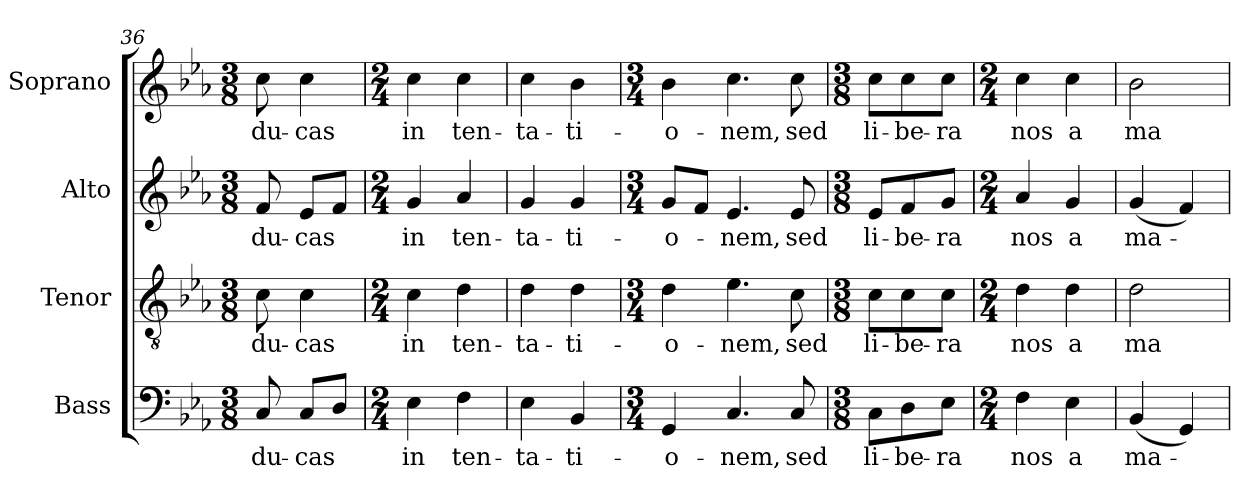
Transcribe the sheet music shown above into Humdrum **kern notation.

**kern	**text	**kern	**text	**kern	**text	**kern	**text
*part4	*part4	*part3	*part3	*part2	*part2	*part1	*part1
*staff4	*staff4	*staff3	*staff3	*staff2	*staff2	*staff1	*staff1
*I"Bass	*	*I"Tenor	*	*I"Alto	*	*I"Soprano	*
*I'B.	*	*I'T.	*	*I'A.	*	*I'S.	*
*clefF4	*	*clefGv2	*	*clefG2	*	*clefG2	*
*	*	*ITrd7c12	*	*	*	*	*
*k[b-e-a-]	*	*k[b-e-a-]	*	*k[b-e-a-]	*	*k[b-e-a-]	*
*c:	*	*c:	*	*c:	*	*c:	*
*M3/8	*	*M3/8	*	*M3/8	*	*M3/8	*
=36	=36	=36	=36	=36	=36	=36	=36
!	!LO:LY:b:color=#000000	!	!	!	!	!	!
!	!	!	!LO:LY:b:color=#000000	!	!	!	!
!	!	!	!	!	!LO:LY:b:color=#000000	!	!
!	!	!	!	!	!	!	!LO:LY:b:color=#000000
8Ci/	-du-	8Ci\	-du-	8fi/	-du-	8cci\	-du-
!	!LO:LY:b:color=#000000	!	!	!	!	!	!
!	!	!	!LO:LY:b:color=#000000	!	!	!	!
!	!	!	!	!	!LO:LY:b:color=#000000	!	!
!	!	!	!	!	!	!	!LO:LY:b:color=#000000
8Ci/L	-cas	4Ci\	-cas	8e-i/L	-cas	4cci\	-cas
8Di/J	.	.	.	8fi/J	.	.	.
!!LO:LB:g=z
=37	=37	=37	=37	=37	=37	=37	=37
*M2/4	*	*M2/4	*	*M2/4	*	*M2/4	*
!	!LO:LY:b:color=#000000	!	!	!	!	!	!
!	!	!	!LO:LY:b:color=#000000	!	!	!	!
!	!	!	!	!	!LO:LY:b:color=#000000	!	!
!	!	!	!	!	!	!	!LO:LY:b:color=#000000
4E-i\	in	4Ci\	in	4gi/	in	4cci\	in
!	!LO:LY:b:color=#000000	!	!	!	!	!	!
!	!	!	!LO:LY:b:color=#000000	!	!	!	!
!	!	!	!	!	!LO:LY:b:color=#000000	!	!
!	!	!	!	!	!	!	!LO:LY:b:color=#000000
4Fi\	ten-	4Di\	ten-	4a-i/	ten-	4cci\	ten-
=38	=38	=38	=38	=38	=38	=38	=38
!	!LO:LY:b:color=#000000	!	!	!	!	!	!
!	!	!	!LO:LY:b:color=#000000	!	!	!	!
!	!	!	!	!	!LO:LY:b:color=#000000	!	!
!	!	!	!	!	!	!	!LO:LY:b:color=#000000
4E-i\	-ta-	4Di\	-ta-	4gi/	-ta-	4cci\	-ta-
!	!LO:LY:b:color=#000000	!	!	!	!	!	!
!	!	!	!LO:LY:b:color=#000000	!	!	!	!
!	!	!	!	!	!LO:LY:b:color=#000000	!	!
!	!	!	!	!	!	!	!LO:LY:b:color=#000000
4BB-i/	-ti-	4Di\	-ti-	4gi/	-ti-	4b-i\	-ti-
=39	=39	=39	=39	=39	=39	=39	=39
*M3/4	*	*M3/4	*	*M3/4	*	*M3/4	*
!	!LO:LY:b:color=#000000	!	!	!	!	!	!
!	!	!	!LO:LY:b:color=#000000	!	!	!	!
!	!	!	!	!	!LO:LY:b:color=#000000	!	!
!	!	!	!	!	!	!	!LO:LY:b:color=#000000
4GGi/	-o-	4Di\	-o-	8gi/L	-o-	4b-Zi\	-o-
.	.	.	.	8fi/J	.	.	.
!	!LO:LY:b:color=#000000	!	!	!	!	!	!
!	!	!	!LO:LY:b:color=#000000	!	!	!	!
!	!	!	!	!	!LO:LY:b:color=#000000	!	!
!	!	!	!	!	!	!	!LO:LY:b:color=#000000
4.Ci/	-nem,	4.E-i\	-nem,	4.e-i/	-nem,	4.cci\	-nem,
!	!LO:LY:b:color=#000000	!	!	!	!	!	!
!	!	!	!LO:LY:b:color=#000000	!	!	!	!
!	!	!	!	!	!LO:LY:b:color=#000000	!	!
!	!	!	!	!	!	!	!LO:LY:b:color=#000000
8Ci/	sed	8Ci\	sed	8e-i/	sed	8cci\	sed
=40	=40	=40	=40	=40	=40	=40	=40
*M3/8	*	*M3/8	*	*M3/8	*	*M3/8	*
!	!LO:LY:b:color=#000000	!	!	!	!	!	!
!	!	!	!LO:LY:b:color=#000000	!	!	!	!
!	!	!	!	!	!LO:LY:b:color=#000000	!	!
!	!	!	!	!	!	!	!LO:LY:b:color=#000000
8Ci\L	li-	8Ci\L	li-	8e-i/L	li-	8cci\L	li-
!	!LO:LY:b:color=#000000	!	!	!	!	!	!
!	!	!	!LO:LY:b:color=#000000	!	!	!	!
!	!	!	!	!	!LO:LY:b:color=#000000	!	!
!	!	!	!	!	!	!	!LO:LY:b:color=#000000
8Di\	-be-	8Ci\	-be-	8fi/	-be-	8cci\	-be-
!	!LO:LY:b:color=#000000	!	!	!	!	!	!
!	!	!	!LO:LY:b:color=#000000	!	!	!	!
!	!	!	!	!	!LO:LY:b:color=#000000	!	!
!	!	!	!	!	!	!	!LO:LY:b:color=#000000
8E-i\J	-ra	8Ci\J	-ra	8gi/J	-ra	8cci\J	-ra
=41	=41	=41	=41	=41	=41	=41	=41
*M2/4	*	*M2/4	*	*M2/4	*	*M2/4	*
!	!LO:LY:b:color=#000000	!	!	!	!	!	!
!	!	!	!LO:LY:b:color=#000000	!	!	!	!
!	!	!	!	!	!LO:LY:b:color=#000000	!	!
!	!	!	!	!	!	!	!LO:LY:b:color=#000000
4Fi\	nos	4Di\	nos	4a-i/	nos	4cci\	nos
!	!LO:LY:b:color=#000000	!	!	!	!	!	!
!	!	!	!LO:LY:b:color=#000000	!	!	!	!
!	!	!	!	!	!LO:LY:b:color=#000000	!	!
!	!	!	!	!	!	!	!LO:LY:b:color=#000000
4E-i\	a	4Di\	a	4gi/	a	4cci\	a
=42	=42	=42	=42	=42	=42	=42	=42
!	!LO:LY:b:color=#000000	!	!	!	!	!	!
!	!	!	!LO:LY:b:color=#000000	!	!	!	!
!	!	!	!	!	!LO:LY:b:color=#000000	!	!
!	!	!	!	!	!	!	!LO:LY:b:color=#000000
(4BB-i/	ma-	2Di\	ma-	(4gi/	ma-	2b-i\	ma-
4GGi/)	.	.	.	4fi/)	.	.	.
=	=	=	=	=	=	=	=
*-	*-	*-	*-	*-	*-	*-	*-
